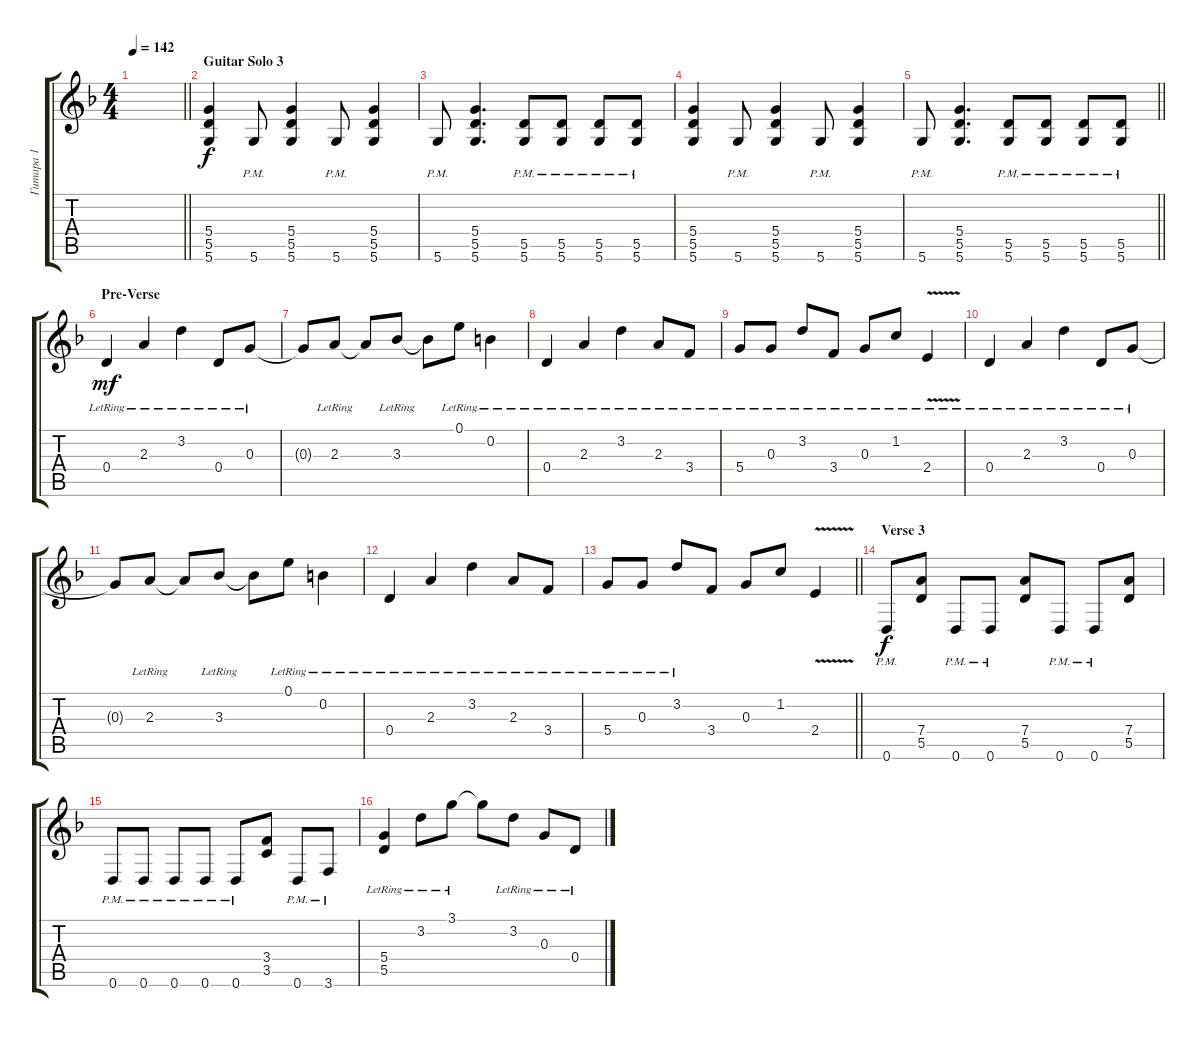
\track ("Гитара 1" "Гитара 1") {instrument distortionguitar}
\staff {score tabs}
\tuning (E4 B3 G3 D3 A2 D2) {hide}
\ts (4 4)
\tempo 142
\clef g2
\barLineRight lightlight
\ks dminor
|
\section ("" "Guitar Solo 3")
(5.4 5.5 5.6).4 5.6{pm}.8 (5.4 5.5 5.6).4 5.6{pm}.8 (5.4 5.5 5.6).4 |
5.6{pm}.8 (5.4 5.5 5.6).4{d} (5.5{pm} 5.6{pm}).8 (5.5{pm} 5.6{pm}).8 (5.5{pm} 5.6{pm}).8 (5.5{pm} 5.6{pm}).8 |
(5.4 5.5 5.6).4 5.6{pm}.8 (5.4 5.5 5.6).4 5.6{pm}.8 (5.4 5.5 5.6).4 |
\barLineRight lightlight
5.6{pm}.8 (5.4 5.5 5.6).4{d} (5.5{pm} 5.6{pm}).8 (5.5{pm} 5.6{pm}).8 (5.5{pm} 5.6{pm}).8 (5.5{pm} 5.6{pm}).8 |
\section ("" "Pre-Verse")
0.4{lr}.4{dy mf} 2.3{lr}.4 3.2{lr}.4 0.4{lr}.8 0.3{lr}.8 |
0.3{t}.8 2.3{lr}.8 2.3{t}.8 3.3{lr}.8 3.3{t}.8 0.1{lr}.8 0.2{lr}.4 |
0.4{lr}.4 2.3{lr}.4 3.2{lr}.4 2.3{lr}.8 3.4{lr}.8 |
5.4{lr}.8 0.3{lr}.8 3.2{lr}.8 3.4{lr}.8 0.3{lr}.8 1.2{lr}.8 2.4{v lr}.4 |
0.4{lr}.4 2.3{lr}.4 3.2{lr}.4 0.4{lr}.8 0.3{lr}.8 |
0.3{t}.8 2.3{lr}.8 2.3{t}.8 3.3{lr}.8 3.3{t}.8 0.1{lr}.8 0.2{lr}.4 |
0.4{lr}.4 2.3{lr}.4 3.2{lr}.4 2.3{lr}.8 3.4{lr}.8 |
\barLineRight lightlight
5.4{lr}.8 0.3{lr}.8 3.2{lr}.8 3.4.8 0.3.8 1.2.8 2.4{v}.4 |
\section ("" "Verse 3")
0.6{pm}.8{dy f} (7.4 5.5).8 0.6{pm}.8 0.6{pm}.8 (7.4 5.5).8 0.6{pm}.8 0.6{pm}.8 (7.4 5.5).8 |
0.6{pm}.8 0.6{pm}.8 0.6{pm}.8 0.6{pm}.8 0.6{pm}.8 (3.4 3.5).8 0.6{pm}.8 3.6{pm}.8 |
(5.4{lr} 5.5{lr}).4 3.2{lr}.8 3.1{lr}.8 3.1{t}.8 3.2{lr}.8 0.3{lr}.8 0.4{lr}.8
